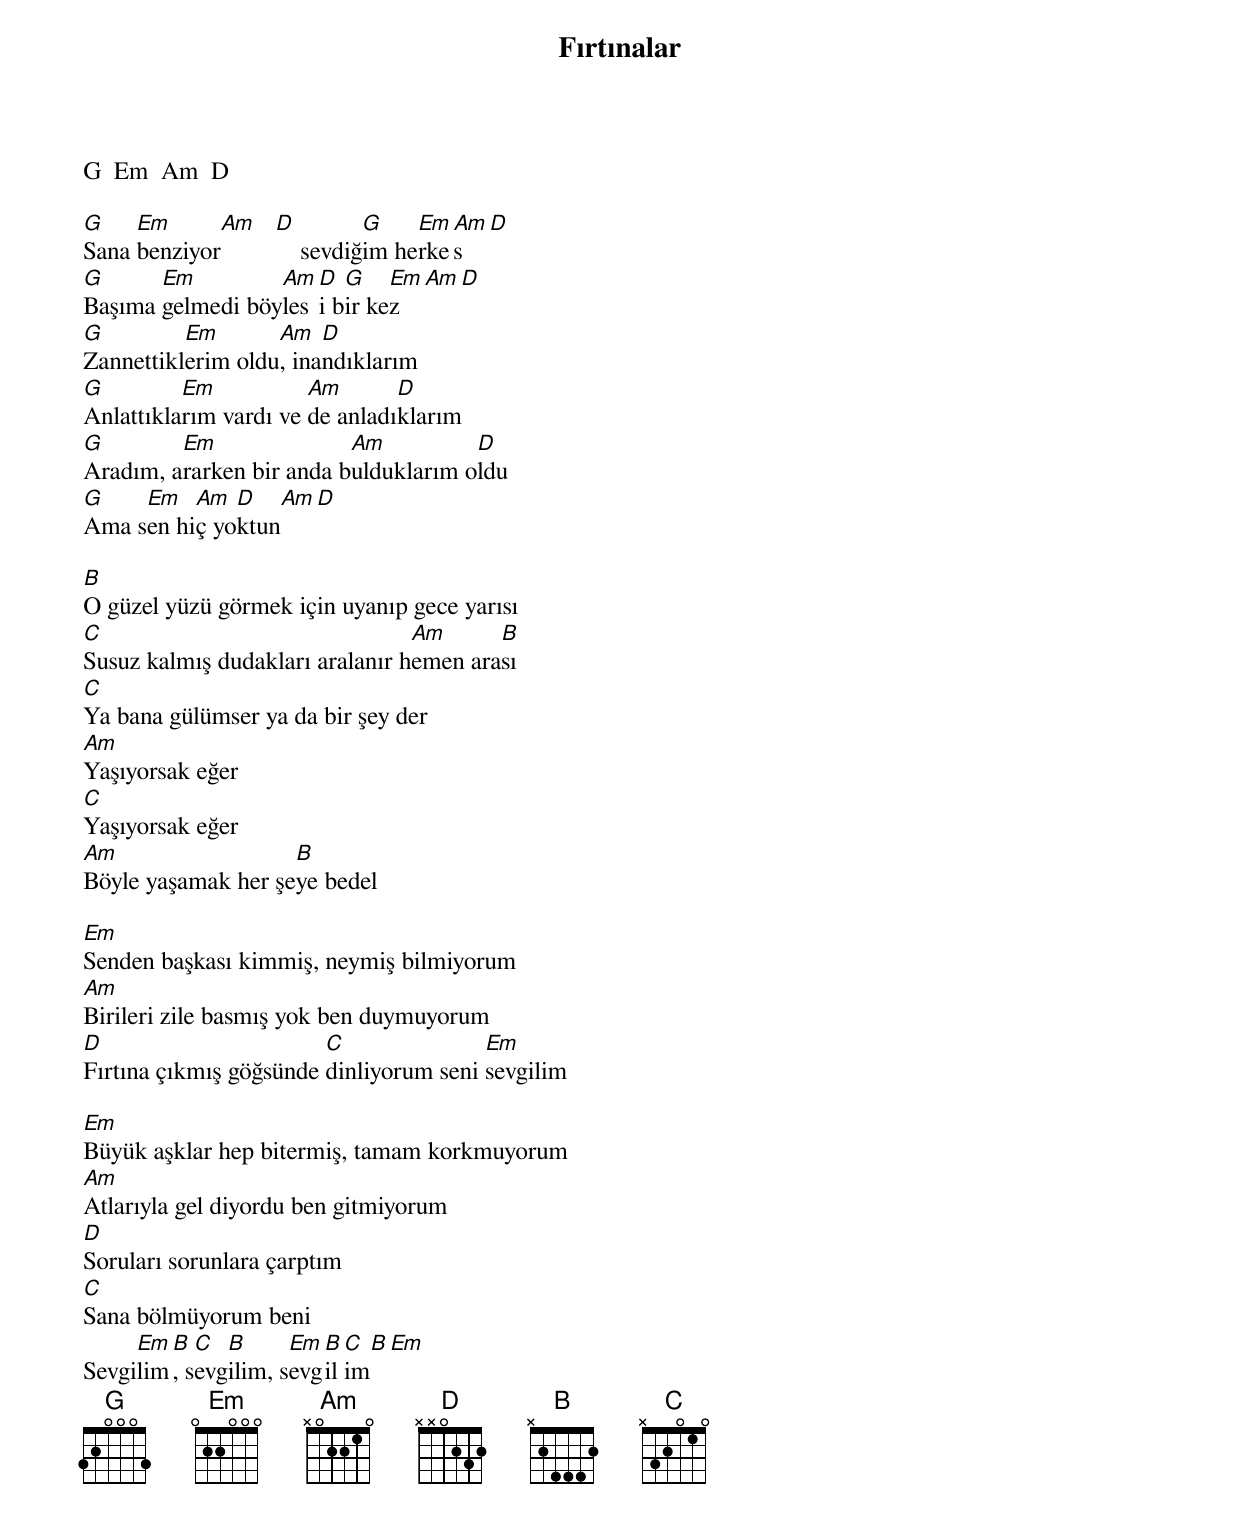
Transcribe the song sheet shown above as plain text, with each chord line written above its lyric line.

{title: Fırtınalar}
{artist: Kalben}

G  Em  Am  D

G    Em      Am D         G    Em Am D
Sana benziyor       sevdiğim herkes
G      Em         Am D  G    Em Am D
Başıma gelmedi böylesi bir kez
G         Em       Am   D
Zannettiklerim oldu, inandıklarım
G         Em           Am       D
Anlattıklarım vardı ve de anladıklarım
G        Em               Am          D
Aradım, ararken bir anda bulduklarım oldu
G    Em   Am  D   Am  D
Ama sen hiç yoktun

B
O güzel yüzü görmek için uyanıp gece yarısı
C                                Am      B
Susuz kalmış dudakları aralanır hemen arası
C
Ya bana gülümser ya da bir şey der
Am
Yaşıyorsak eğer
C
Yaşıyorsak eğer
Am                  B
Böyle yaşamak her şeye bedel

Em
Senden başkası kimmiş, neymiş bilmiyorum
Am
Birileri zile basmış yok ben duymuyorum
D                       C               Em
Fırtına çıkmış göğsünde dinliyorum seni sevgilim

Em
Büyük aşklar hep bitermiş, tamam korkmuyorum
Am
Atlarıyla gel diyordu ben gitmiyorum
D
Soruları sorunlara çarptım
C
Sana bölmüyorum beni
     Em B  C  B      Em B C B Em
Sevgilim, sevgilim, sevgilim
